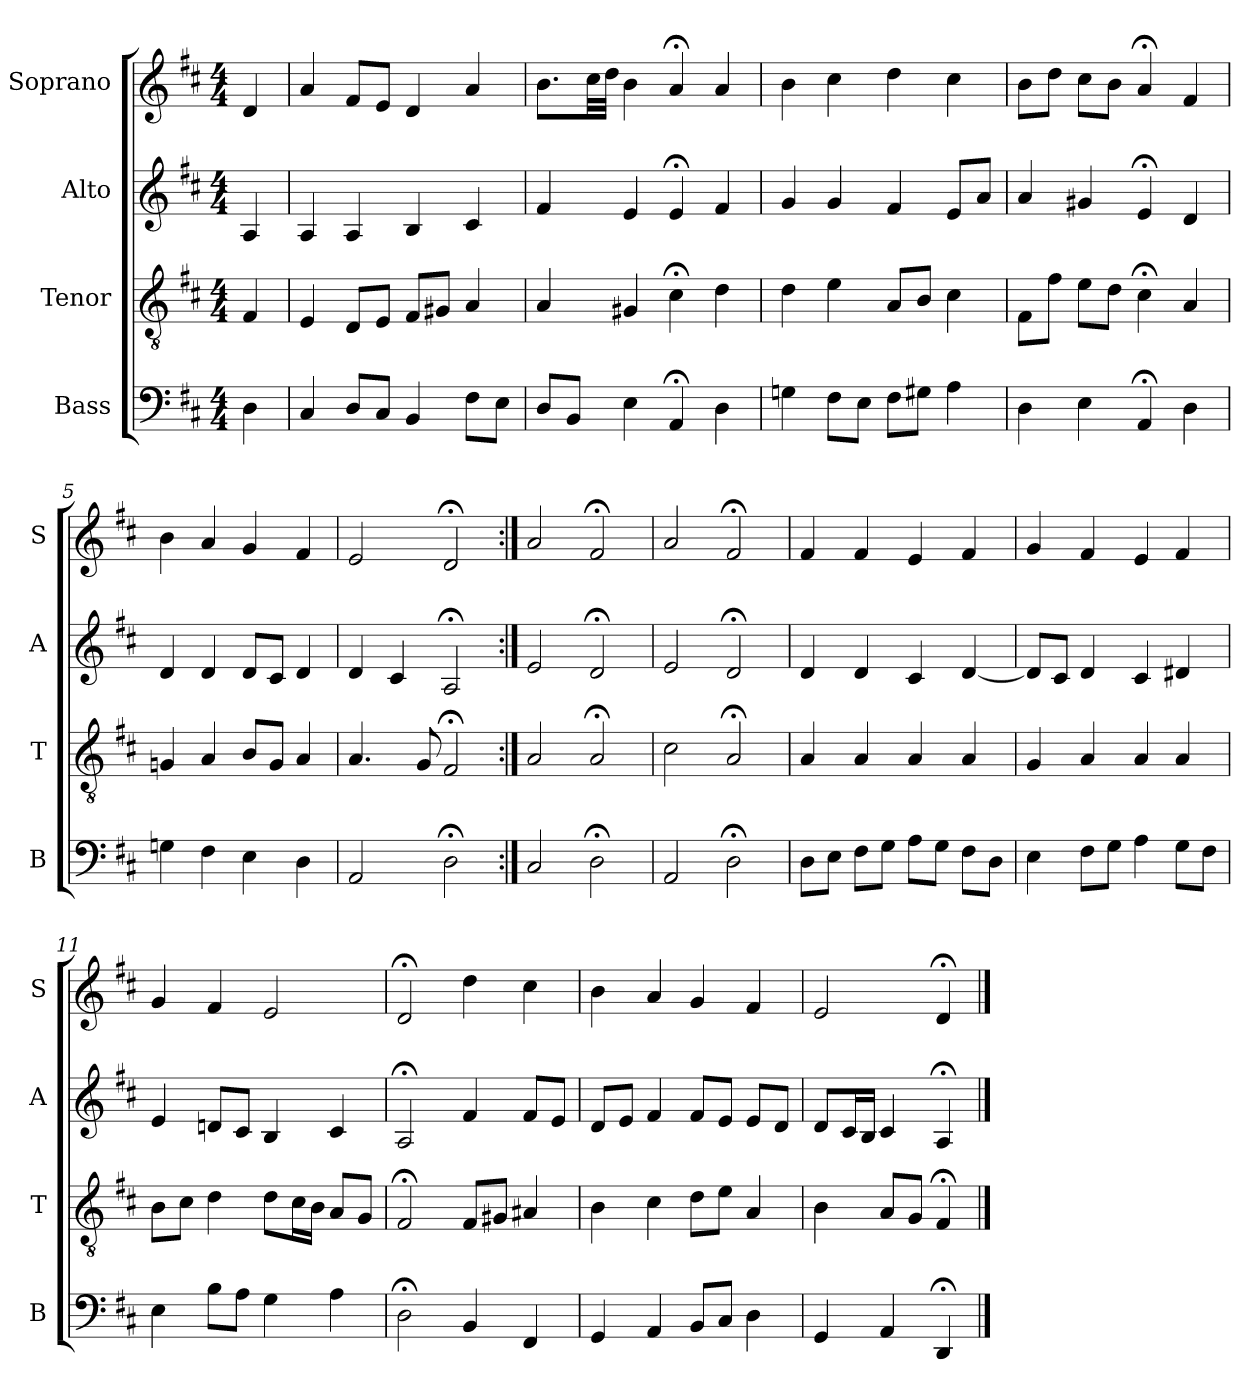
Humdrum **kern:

**kern	**kern	**kern	**kern
*part4	*part3	*part2	*part1
*staff4	*staff3	*staff2	*staff1
*I"Bass	*I"Tenor	*I"Alto	*I"Soprano
*I'B	*I'T	*I'A	*I'S
*clefF4	*clefGv2	*clefG2	*clefG2
*k[f#c#]	*k[f#c#]	*k[f#c#]	*k[f#c#]
*D:	*D:	*D:	*D:
*M4/4	*M4/4	*M4/4	*M4/4
*MM100	*MM100	*MM100	*MM100
=	=	=	=
4D	4F#	4A	4d
=1	=1	=1	=1
4C#	4E	4A	4a
8DL	8DL	4A	8f#L
8C#J	8EJ	.	8eJ
4BB	8F#L	4B	4d
.	8G#XJ	.	.
8F#L	4A	4c#	4a
8EJ	.	.	.
=2	=2	=2	=2
8DL	4A	4f#	8.bL
8BBJ	.	.	.
.	.	.	32cc#LL
.	.	.	32ddJJJ
4E	4G#X	4e	4b
4AA;<	4c#;<	4e;<	4a;<
4D	4d	4f#	4a
=3	=3	=3	=3
4Gn	4d	4g	4b
8F#L	4e	4g	4cc#
8EJ	.	.	.
8F#L	8AL	4f#	4dd
8G#XJ	8BJ	.	.
4A	4c#	8eL	4cc#
.	.	8aJ	.
=4	=4	=4	=4
4D	8F#L	4a	8bL
.	8f#J	.	8ddJ
4E	8eL	4g#X	8cc#L
.	8dJ	.	8bJ
4AA;<	4c#;<	4e;<	4a;<
4D	4A	4d	4f#
=5	=5	=5	=5
4Gn	4Gn	4d	4b
4F#	4A	4d	4a
4E	8BL	8dL	4g
.	8GJ	8c#J	.
4D	4A	4d	4f#
=6	=6	=6	=6
2AA	4.A	4d	2e
.	.	4c#	.
.	8G	.	.
2D;<	2F#;<	2A;<	2d;<
=7:|!	=7:|!	=7:|!	=7:|!
2C#	2A	2e	2a
2D;<	2A;<	2d;<	2f#;<
=8	=8	=8	=8
2AA	2c#	2e	2a
2D;<	2A;<	2d;<	2f#;<
=9	=9	=9	=9
8DL	4A	4d	4f#
8EJ	.	.	.
8F#L	4A	4d	4f#
8GJ	.	.	.
8AL	4A	4c#	4e
8GJ	.	.	.
8F#L	4A	[4d	4f#
8DJ	.	.	.
=10	=10	=10	=10
4E	4G	8dL]	4g
.	.	8c#J	.
8F#L	4A	4d	4f#
8GJ	.	.	.
4A	4A	4c#	4e
8GL	4A	4d#X	4f#
8F#J	.	.	.
=11	=11	=11	=11
4E	8BL	4e	4g
.	8c#J	.	.
8BL	4d	8dnL	4f#
8AJ	.	8c#J	.
4G	8dL	4B	2e
.	16c#L	.	.
.	16BJJ	.	.
4A	8AL	4c#	.
.	8GJ	.	.
=12	=12	=12	=12
2D;<	2F#;<	2A;<	2d;<
4BB	8F#L	4f#	4dd
.	8G#XJ	.	.
4FF#	4A#X	8f#L	4cc#
.	.	8eJ	.
=13	=13	=13	=13
4GG	4B	8dL	4b
.	.	8eJ	.
4AA	4c#	4f#	4a
8BBL	8dL	8f#L	4g
8C#J	8eJ	8eJ	.
4D	4A	8eL	4f#
.	.	8dJ	.
=14	=14	=14	=14
4GG	4B	8dL	2e
.	.	16c#L	.
.	.	16BJJ	.
4AA	8AL	4c#	.
.	8GJ	.	.
4DD;<	4F#;<	4A;<	4d;<
==	==	==	==
*-	*-	*-	*-
